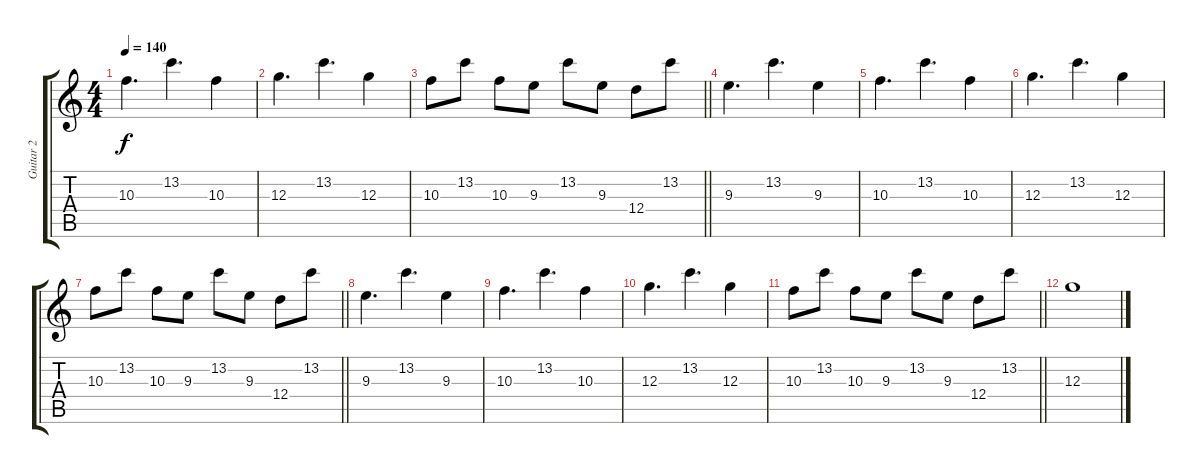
\track ("Guitar 2" "Guitar 2") {instrument overdrivenguitar}
\staff {score tabs}
\tuning (E4 B3 G3 D3 A2 E2) {hide}
\ts (4 4)
\tempo 140
\clef g2
\ks c
10.3.4{d dy f} 13.2.4{d} 10.3.4 |
12.3.4{d} 13.2.4{d} 12.3.4 |
\barLineRight lightlight
10.3.8 13.2.8 10.3.8 9.3.8 13.2.8 9.3.8 12.4.8 13.2.8 |
9.3.4{d} 13.2.4{d} 9.3.4 |
10.3.4{d} 13.2.4{d} 10.3.4 |
12.3.4{d} 13.2.4{d} 12.3.4 |
\barLineRight lightlight
10.3.8 13.2.8 10.3.8 9.3.8 13.2.8 9.3.8 12.4.8 13.2.8 |
9.3.4{d} 13.2.4{d} 9.3.4 |
10.3.4{d} 13.2.4{d} 10.3.4 |
12.3.4{d} 13.2.4{d} 12.3.4 |
\barLineRight lightlight
10.3.8 13.2.8 10.3.8 9.3.8 13.2.8 9.3.8 12.4.8 13.2.8 |
12.3.1
